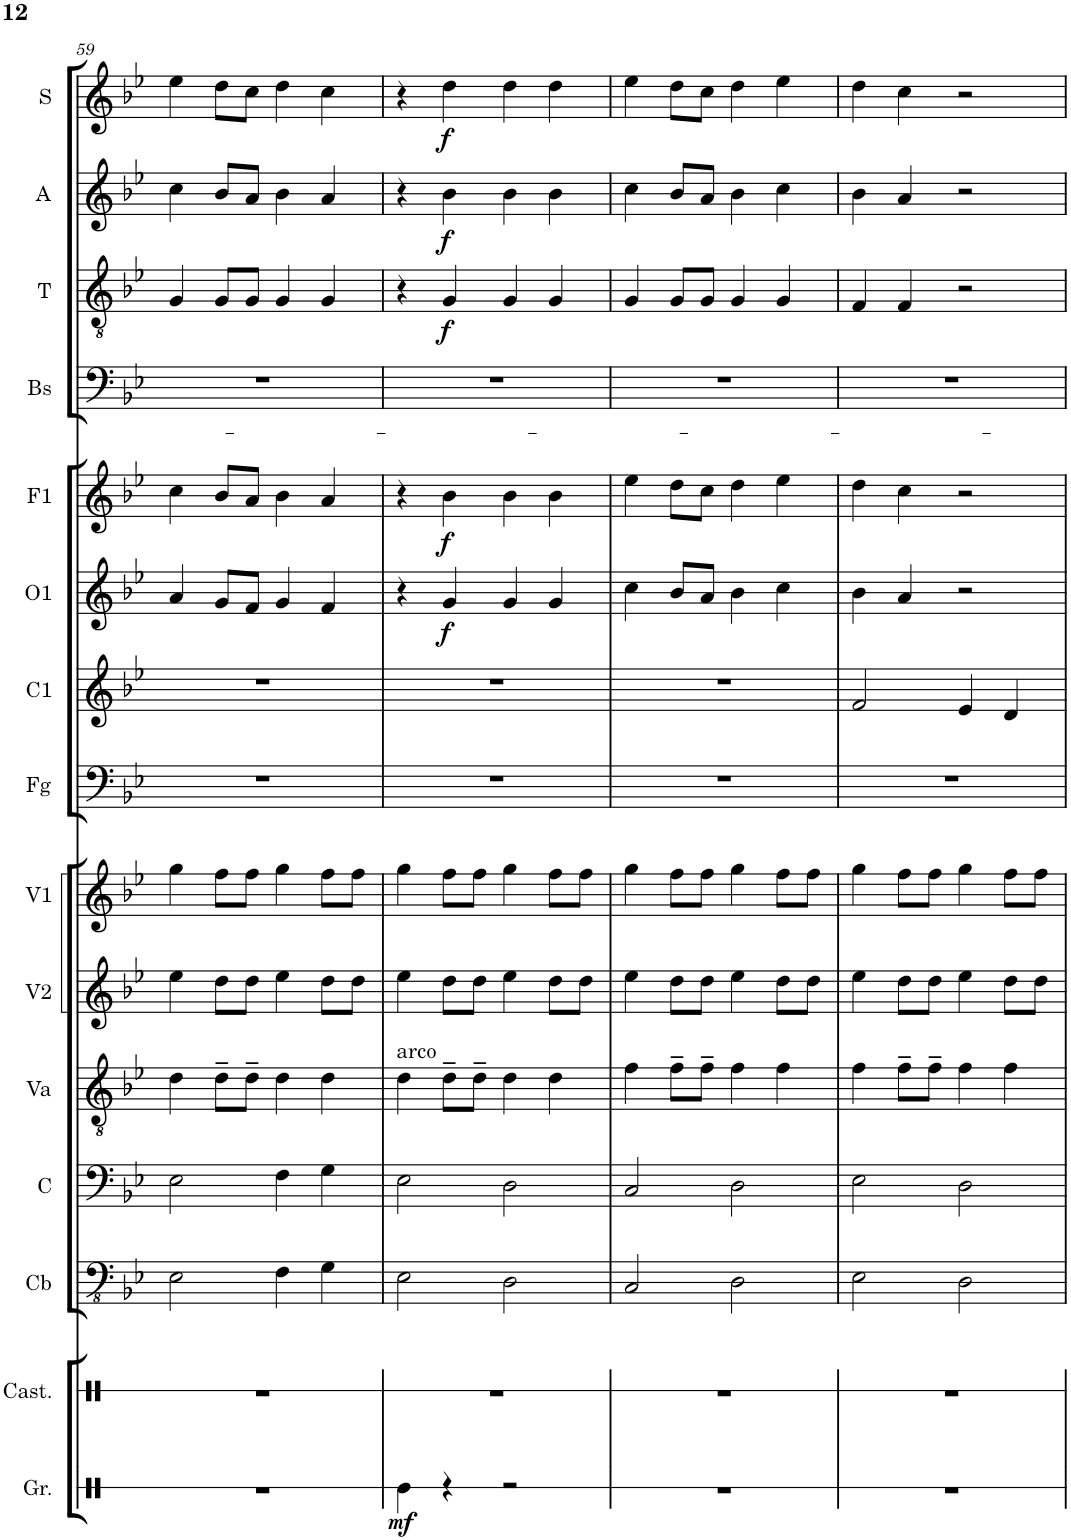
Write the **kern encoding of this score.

**kern	**dynam	**kern	**kern	**kern	**kern	**kern	**kern	**kern	**kern	**kern	**dynam	**kern	**dynam	**kern	**kern	**dynam	**kern	**dynam	**kern	**dynam
*part15	*part15	*part14	*part13	*part12	*part11	*part10	*part9	*part8	*part7	*part6	*part6	*part5	*part5	*part4	*part3	*part3	*part2	*part2	*part1	*part1
*staff15	*staff15	*staff14	*staff13	*staff12	*staff11	*staff10	*staff9	*staff8	*staff7	*staff6	*staff6	*staff5	*staff5	*staff4	*staff3	*staff3	*staff2	*staff2	*staff1	*staff1
*I"Grancassa	*	*I"Castagnette	*I"Cb	*I"C	*I"Va	*I"V2	*I"V1	*I"Fg	*I"C1	*I"O1	*	*I"F1	*	*I"Bs	*I"T	*	*I"A	*	*I"S	*
*I'Gr.	*	*I'Cast.	*I'Cb	*I'C	*I'Va	*I'V2	*I'V1	*I'Fg	*I'C1	*I'O1	*	*I'F1	*	*I'Bs	*I'T	*	*I'A	*	*I'S	*
!!LO:PB:g=z
*clefX	*	*clefX	*clefFv4	*clefF4	*clefGv2	*clefG2	*clefG2	*clefF4	*clefG2	*clefG2	*	*clefG2	*	*clefF4	*clefGv2	*	*clefG2	*	*clefG2	*
*	*	*	*	*	*	*	*	*	*Trd1c2	*	*	*	*	*	*	*	*	*	*	*
*k[]	*	*k[]	*k[b-e-]	*k[b-e-]	*k[b-e-]	*k[b-e-]	*k[b-e-]	*k[b-e-]	*k[b-e-]	*k[b-e-]	*	*k[b-e-]	*	*k[b-e-]	*k[b-e-]	*	*k[b-e-]	*	*k[b-e-]	*
*M4/4	*	*M4/4	*M4/4	*M4/4	*M4/4	*M4/4	*M4/4	*M4/4	*M4/4	*M4/4	*	*M4/4	*	*M4/4	*M4/4	*	*M4/4	*	*M4/4	*
=59	=59	=59	=59	=59	=59	=59	=59	=59	=59	=59	=59	=59	=59	=59	=59	=59	=59	=59	=59	=59
1r	.	1r	2EE-\	2E-\	4d\	4ee-\	4gg\	1r	1r	4a/	.	4cc\	.	1r	4G/	.	4cc\	.	4ee-\	.
.	.	.	.	.	8d~\L	8dd\L	8ff\L	.	.	8g/L	.	8b-/L	.	.	8G/L	.	8b-/L	.	8dd\L	.
.	.	.	.	.	8d~\J	8dd\J	8ff\J	.	.	8f/J	.	8a/J	.	.	8G/J	.	8a/J	.	8cc\J	.
.	.	.	4FF\	4F\	4d\	4ee-\	4gg\	.	.	4g/	.	4b-\	.	.	4G/	.	4b-\	.	4dd\	.
.	.	.	4GG\	4G\	4d\	8dd\L	8ff\L	.	.	4f/	.	4a/	.	.	4G/	.	4a/	.	4cc\	.
.	.	.	.	.	.	8dd\J	8ff\J	.	.	.	.	.	.	.	.	.	.	.	.	.
=60	=60	=60	=60	=60	=60	=60	=60	=60	=60	=60	=60	=60	=60	=60	=60	=60	=60	=60	=60	=60
!	!	!	!	!	!LO:TX:a:t=arco	!	!	!	!	!	!	!	!	!	!	!	!	!	!	!
!	!LO:DY:b	!	!	!	!	!	!	!	!	!	!	!	!	!	!	!	!	!	!	!
4Re\	mf	1r	2EE-\	2E-\	4d\	4ee-\	4gg\	1r	1r	4r	.	4r	.	1r	4r	.	4r	.	4r	.
!	!	!	!	!	!	!	!	!	!	!	!LO:DY:b	!	!LO:DY:b	!	!	!LO:DY:b	!	!LO:DY:b	!	!LO:DY:b
4r	.	.	.	.	8d~\L	8dd\L	8ff\L	.	.	4g/	f	4b-\	f	.	4G/	f	4b-\	f	4dd\	f
.	.	.	.	.	8d~\J	8dd\J	8ff\J	.	.	.	.	.	.	.	.	.	.	.	.	.
2r	.	.	2DD\	2D\	4d\	4ee-\	4gg\	.	.	4g/	.	4b-\	.	.	4G/	.	4b-\	.	4dd\	.
.	.	.	.	.	4d\	8dd\L	8ff\L	.	.	4g/	.	4b-\	.	.	4G/	.	4b-\	.	4dd\	.
.	.	.	.	.	.	8dd\J	8ff\J	.	.	.	.	.	.	.	.	.	.	.	.	.
=61	=61	=61	=61	=61	=61	=61	=61	=61	=61	=61	=61	=61	=61	=61	=61	=61	=61	=61	=61	=61
1r	.	1r	2CC/	2C/	4f\	4ee-\	4gg\	1r	1r	4cc\	.	4ee-\	.	1r	4G/	.	4cc\	.	4ee-\	.
.	.	.	.	.	8f~\L	8dd\L	8ff\L	.	.	8b-/L	.	8dd\L	.	.	8G/L	.	8b-/L	.	8dd\L	.
.	.	.	.	.	8f~\J	8dd\J	8ff\J	.	.	8a/J	.	8cc\J	.	.	8G/J	.	8a/J	.	8cc\J	.
.	.	.	2DD\	2D\	4f\	4ee-\	4gg\	.	.	4b-\	.	4dd\	.	.	4G/	.	4b-\	.	4dd\	.
.	.	.	.	.	4f\	8dd\L	8ff\L	.	.	4cc\	.	4ee-\	.	.	4G/	.	4cc\	.	4ee-\	.
.	.	.	.	.	.	8dd\J	8ff\J	.	.	.	.	.	.	.	.	.	.	.	.	.
=62	=62	=62	=62	=62	=62	=62	=62	=62	=62	=62	=62	=62	=62	=62	=62	=62	=62	=62	=62	=62
1r	.	1r	2EE-\	2E-\	4f\	4ee-\	4gg\	1r	2f/	4b-\	.	4dd\	.	1r	4F/	.	4b-\	.	4dd\	.
.	.	.	.	.	8f~\L	8dd\L	8ff\L	.	.	4a/	.	4cc\	.	.	4F/	.	4a/	.	4cc\	.
.	.	.	.	.	8f~\J	8dd\J	8ff\J	.	.	.	.	.	.	.	.	.	.	.	.	.
.	.	.	2DD\	2D\	4f\	4ee-\	4gg\	.	4e-/	2r	.	2r	.	.	2r	.	2r	.	2r	.
.	.	.	.	.	4f\	8dd\L	8ff\L	.	4d/	.	.	.	.	.	.	.	.	.	.	.
.	.	.	.	.	.	8dd\J	8ff\J	.	.	.	.	.	.	.	.	.	.	.	.	.
=	=	=	=	=	=	=	=	=	=	=	=	=	=	=	=	=	=	=	=	=
*-	*-	*-	*-	*-	*-	*-	*-	*-	*-	*-	*-	*-	*-	*-	*-	*-	*-	*-	*-	*-
